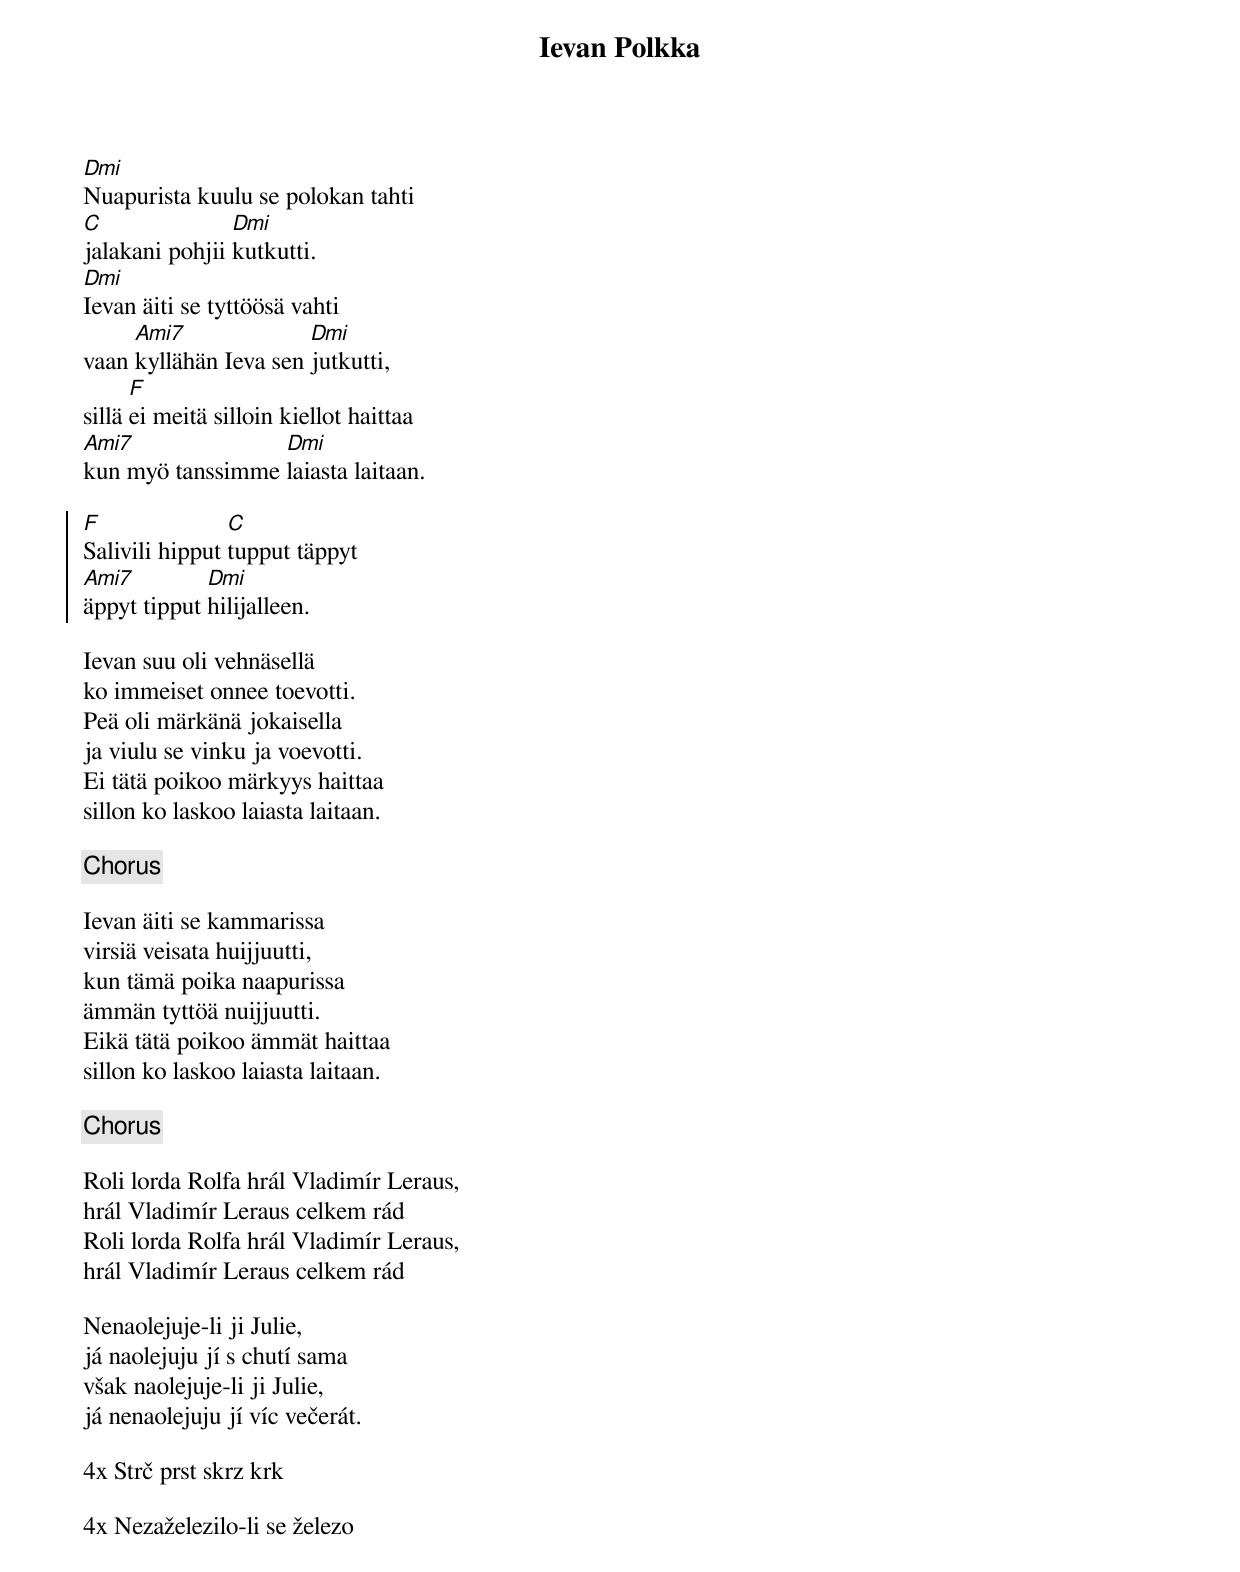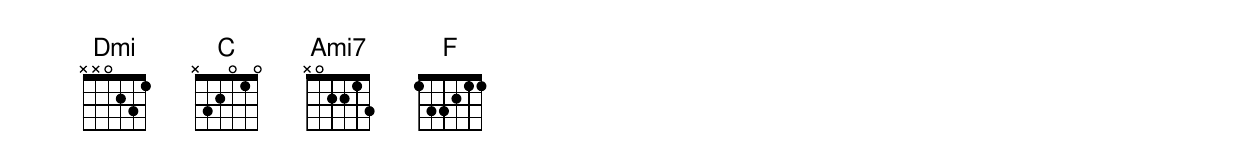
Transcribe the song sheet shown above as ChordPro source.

{title: Ievan Polkka}
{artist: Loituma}
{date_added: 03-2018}
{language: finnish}
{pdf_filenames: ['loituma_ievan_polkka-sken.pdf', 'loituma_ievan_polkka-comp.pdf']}
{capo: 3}
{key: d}
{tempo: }
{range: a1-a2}
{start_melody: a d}

{start_of_verse}
[Dmi]Nuapurista kuulu se polokan tahti
[C]jalakani pohjii [Dmi]kutkutti.
[Dmi]Ievan äiti se tyttöösä vahti
vaan [Ami7]kyllähän Ieva sen [Dmi]jutkutti,
sillä [F]ei meitä silloin kiellot haittaa
[Ami7]kun myö tanssimme [Dmi]laiasta laitaan.
{end_of_verse}

{start_of_chorus}
[F]Salivili hipput [C]tupput täppyt
[Ami7]äppyt tipput [Dmi]hilijalleen.
{end_of_chorus}

{start_of_verse}
Ievan suu oli vehnäsellä
ko immeiset onnee toevotti.
Peä oli märkänä jokaisella
ja viulu se vinku ja voevotti.
Ei tätä poikoo märkyys haittaa
sillon ko laskoo laiasta laitaan.
{end_of_verse}

{chorus}

{start_of_verse}
Ievan äiti se kammarissa
virsiä veisata huijjuutti,
kun tämä poika naapurissa
ämmän tyttöä nuijjuutti.
Eikä tätä poikoo ämmät haittaa
sillon ko laskoo laiasta laitaan.
{end_of_verse}

{chorus}

{start_of_verse}
Roli lorda Rolfa hrál Vladimír Leraus,
hrál Vladimír Leraus celkem rád
Roli lorda Rolfa hrál Vladimír Leraus,
hrál Vladimír Leraus celkem rád

Nenaolejuje-li ji Julie,
já naolejuju jí s chutí sama
však naolejuje-li ji Julie,
já nenaolejuju jí víc večerát.
{end_of_verse}

{start_of_verse}
4x Strč prst skrz krk

4x Nezaželezilo-li se železo
{end_of_verse}
